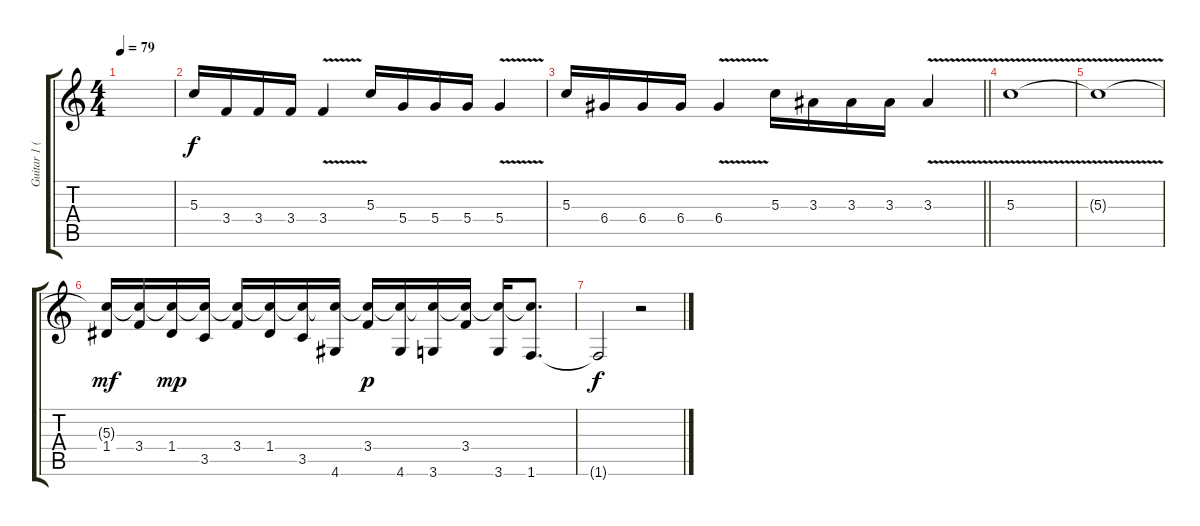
\track ("Guitar 1 (dist)" "Guitar 1 (") {instrument distortionguitar}
\staff {score tabs}
\tuning (E4 B3 G3 D3 A2 E2) {hide}
\ts (4 4)
\tempo 79
\clef g2
\ks c
|
5.3.16 3.4.16 3.4.16 3.4.16 3.4{v}.4 5.3.16 5.4.16 5.4.16 5.4.16 5.4{v}.4 |
\barLineRight lightlight
5.3.16 6.4.16 6.4.16 6.4.16 6.4{v}.4 5.3.16 3.3.16 3.3.16 3.3.16 3.3{v}.4 |
5.3{v}.1 |
5.3{t}.1 |
(5.3{t} 1.4).16{dy mf} (5.3{t} 3.4).16 (5.3{t} 1.4).16{dy mp} (5.3{t} 3.5).16 (5.3{t} 3.4).16 (5.3{t} 1.4).16 (5.3{t} 3.5).16 (5.3{t} 4.6).16 (5.3{t} 3.4).16{dy p} (5.3{t} 4.6).16 (5.3{t} 3.6).16 (5.3{t} 3.4).16 (5.3{t} 3.6).16 (5.3{t} 1.6).8{d} |
1.6{t}.2{dy f} r.2
